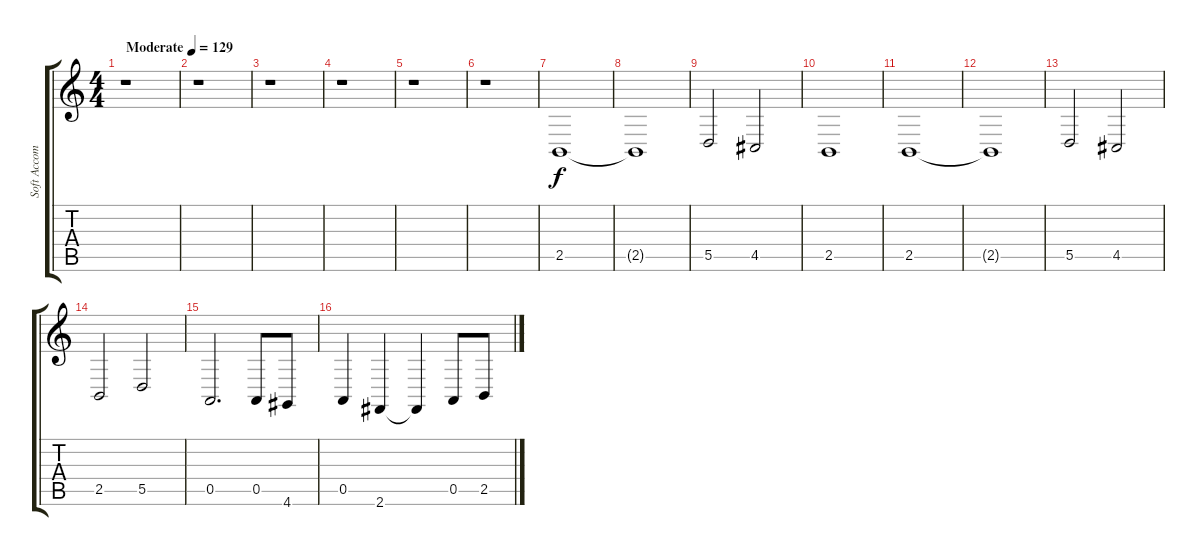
\track ("Soft Accompaniment" "Soft Accom") {instrument drawbarorgan}
\staff {score tabs}
\tuning (E4 B3 G3 D3 A2 E2) {hide}
\ts (4 4)
\tempo (129 "Moderate")
\clef g2
\ks c
r.1{dy f instrument drawbarorgan} |
r.1 |
r.1 |
r.1 |
r.1 |
r.1 |
2.5.1 |
2.5{t}.1 |
5.5.2 4.5.2 |
2.5.1 |
2.5.1 |
2.5{t}.1 |
5.5.2 4.5.2 |
2.5.2 5.5.2 |
0.5.2{d} 0.5.8 4.6.8 |
0.5.4 2.6.4 2.6{t}.4 0.5.8 2.5.8
